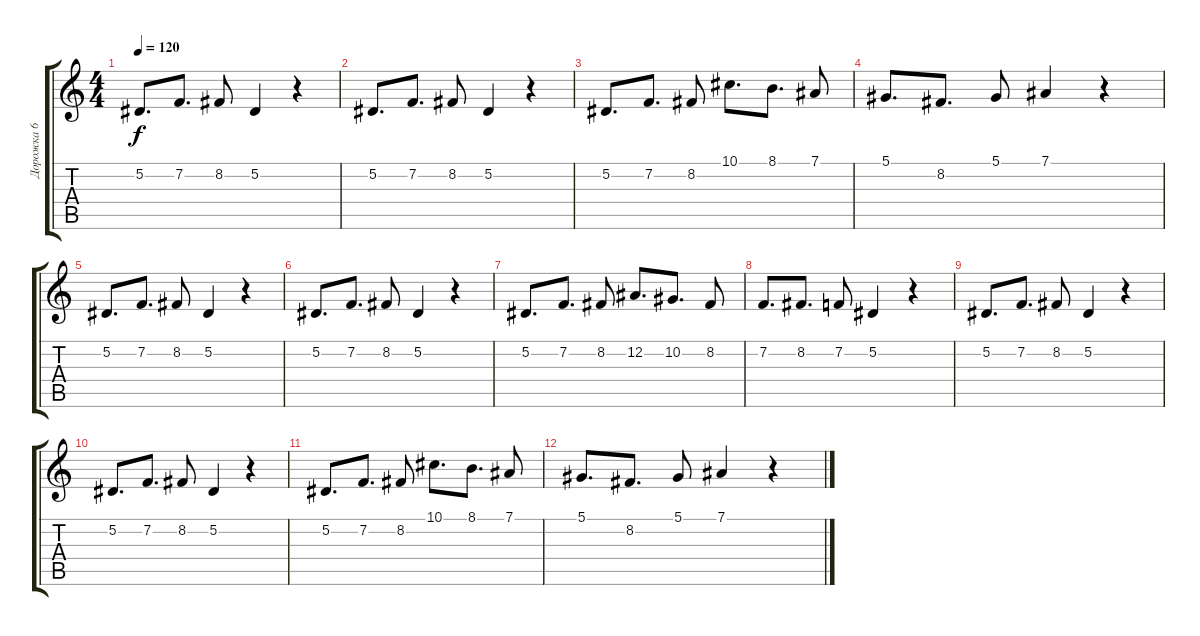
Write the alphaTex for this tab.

\track ("Дорожка 6" "Дорожка 6") {instrument altosax}
\staff {score tabs}
\tuning (Eb4 Bb3 Gb3 Db3 Ab2 Eb2) {hide}
\ts (4 4)
\tempo 120
\clef g2
\ks c
5.2.8{d dy f} 7.2.8{d} 8.2.8 5.2.4 r.4 |
5.2.8{d} 7.2.8{d} 8.2.8 5.2.4 r.4 |
5.2.8{d} 7.2.8{d} 8.2.8 10.1.8{d} 8.1.8{d} 7.1.8 |
5.1.8{d} 8.2.8{d} 5.1.8 7.1.4 r.4 |
5.2.8{d} 7.2.8{d} 8.2.8 5.2.4 r.4 |
5.2.8{d} 7.2.8{d} 8.2.8 5.2.4 r.4 |
5.2.8{d} 7.2.8{d} 8.2.8 12.2.8{d} 10.2.8{d} 8.2.8 |
7.2.8{d} 8.2.8{d} 7.2.8 5.2.4 r.4 |
5.2.8{d} 7.2.8{d} 8.2.8 5.2.4 r.4 |
5.2.8{d} 7.2.8{d} 8.2.8 5.2.4 r.4 |
5.2.8{d} 7.2.8{d} 8.2.8 10.1.8{d} 8.1.8{d} 7.1.8 |
5.1.8{d} 8.2.8{d} 5.1.8 7.1.4 r.4
